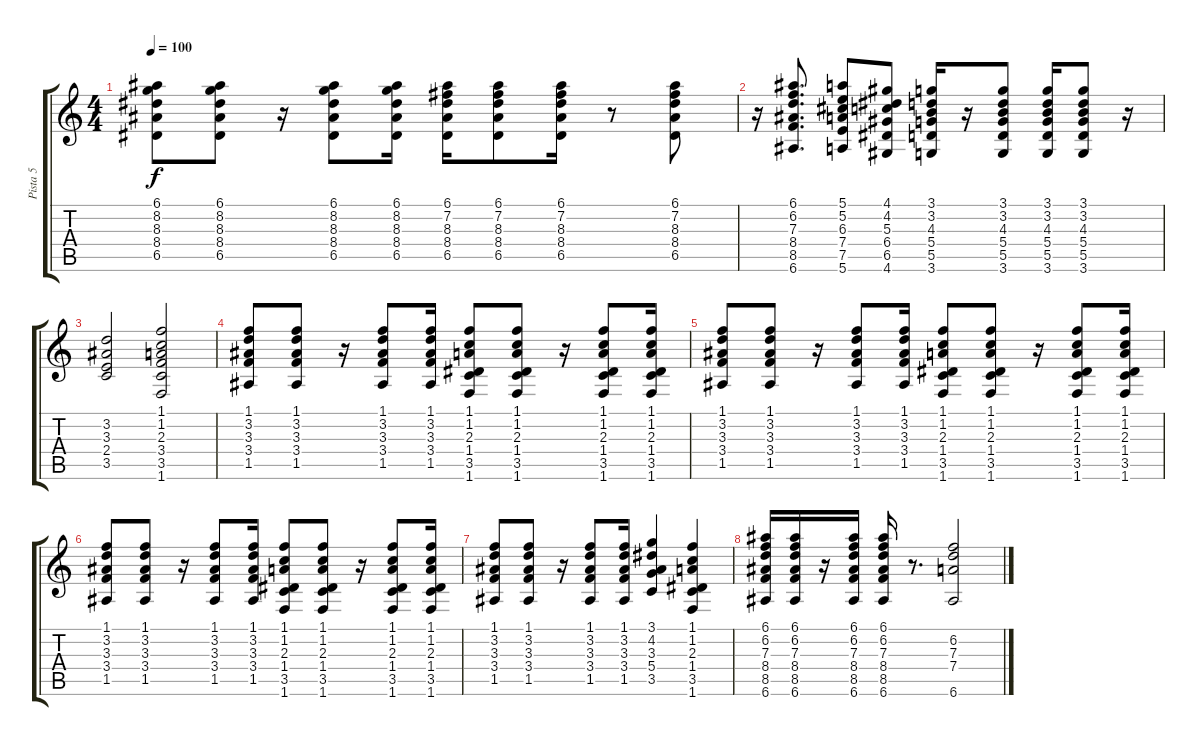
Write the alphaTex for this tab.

\track ("Pista 5" "Pista 5") {instrument acousticguitarsteel}
\staff {score tabs}
\tuning (E4 B3 G3 D3 A2 E2) {hide}
\ts (4 4)
\tempo 100
\clef g2
\ks c
(6.1 8.2 8.3 8.4 6.5).8{dy f} (6.1 8.2 8.3 8.4 6.5).8 r.16 (6.1 8.2 8.3 8.4 6.5).8 (6.1 8.2 8.3 8.4 6.5).16 (6.1 7.2 8.3 8.4 6.5).16 (6.1 7.2 8.3 8.4 6.5).8 (6.1 7.2 8.3 8.4 6.5).16 r.8 (6.1 7.2 8.3 8.4 6.5).8 |
r.16 (6.1 6.2 7.3 8.4 8.5 6.6).8{d} (5.1 5.2 6.3 7.4 7.5 5.6).8 (4.1 4.2 5.3 6.4 6.5 4.6).8 (3.1 3.2 4.3 5.4 5.5 3.6).16 r.16 (3.1 3.2 4.3 5.4 5.5 3.6).8 (3.1 3.2 4.3 5.4 5.5 3.6).16 (3.1 3.2 4.3 5.4 5.5 3.6).8 r.16 |
(3.2 3.3 2.4 3.5).2 (1.1 1.2 2.3 3.4 3.5 1.6).2 |
(1.1 3.2 3.3 3.4 1.5).8 (1.1 3.2 3.3 3.4 1.5).8 r.16 (1.1 3.2 3.3 3.4 1.5).8 (1.1 3.2 3.3 3.4 1.5).16 (1.1 1.2 2.3 1.4 3.5 1.6).8 (1.1 1.2 2.3 1.4 3.5 1.6).8 r.16 (1.1 1.2 2.3 1.4 3.5 1.6).8 (1.1 1.2 2.3 1.4 3.5 1.6).16 |
(1.1 3.2 3.3 3.4 1.5).8 (1.1 3.2 3.3 3.4 1.5).8 r.16 (1.1 3.2 3.3 3.4 1.5).8 (1.1 3.2 3.3 3.4 1.5).16 (1.1 1.2 2.3 1.4 3.5 1.6).8 (1.1 1.2 2.3 1.4 3.5 1.6).8 r.16 (1.1 1.2 2.3 1.4 3.5 1.6).8 (1.1 1.2 2.3 1.4 3.5 1.6).16 |
(1.1 3.2 3.3 3.4 1.5).8 (1.1 3.2 3.3 3.4 1.5).8 r.16 (1.1 3.2 3.3 3.4 1.5).8 (1.1 3.2 3.3 3.4 1.5).16 (1.1 1.2 2.3 1.4 3.5 1.6).8 (1.1 1.2 2.3 1.4 3.5 1.6).8 r.16 (1.1 1.2 2.3 1.4 3.5 1.6).8 (1.1 1.2 2.3 1.4 3.5 1.6).16 |
(1.1 3.2 3.3 3.4 1.5).8 (1.1 3.2 3.3 3.4 1.5).8 r.16 (1.1 3.2 3.3 3.4 1.5).8 (1.1 3.2 3.3 3.4 1.5).16 (3.1 4.2 3.3 5.4 3.5).4 (1.1 1.2 2.3 1.4 3.5 1.6).4 |
(6.1 6.2 7.3 8.4 8.5 6.6).16 (6.1 6.2 7.3 8.4 8.5 6.6).16 r.16 (6.1 6.2 7.3 8.4 8.5 6.6).16 (6.1 6.2 7.3 8.4 8.5 6.6).16 r.8{d} (6.2 7.3 7.4 6.6).2
